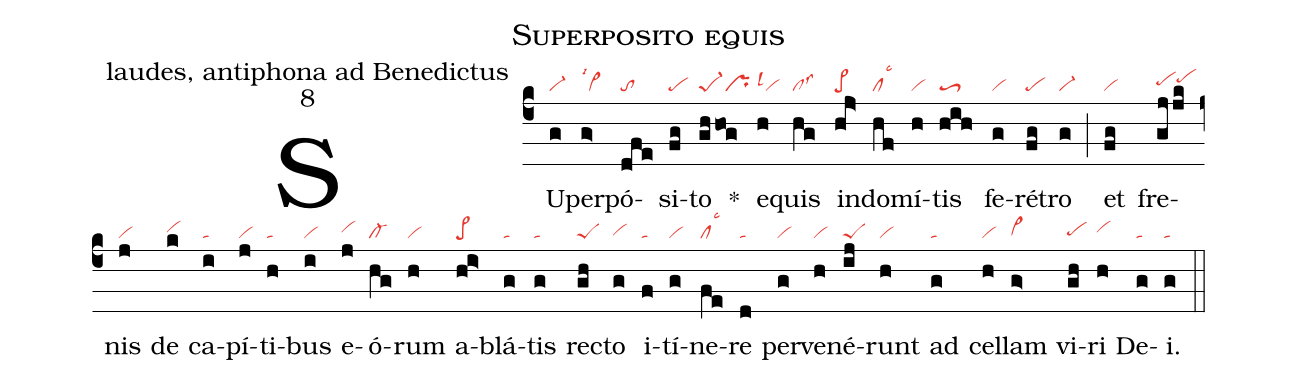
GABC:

name: Superposito equis;
office-part: laudes, antiphona ad Benedictus;
mode: 8;
nabc-lines: 1;
%%
(c4)
SU(g|vi-)per(g>|vi>lsi1)pó(dfe|to)si(fg|pe)to(gh/hog|pe-1pr) *()
e(h|vilsl1)quis(hg|cllss3) in(hj>|pe>)do(hf|cllsc3)mí(h|vi)tis(hih|toS3) fe(g|vi)rét(fg|pe)ro(g|vi-) (;)
et(fg|vi) fre(gjjk|pehhpehi)nis(j|vi) de(k|vihh) ca(i|ta)pí(j|vi)ti(h|ta)bus(i|vi) e(j|vihh)ó(hg|cl-)rum(h|vi) a(hi>|pe>)blá(g|ta)tis(g|ta) rec(gh|peS)to(g|vihg) i(f|ta)tí(g|vi)ne(fe|cllsc3)re(d|ta) per(g|vi)ve(h|vi)né(ij|peS)runt(h|vi) ad(g|ta) cel(h|vi)lam(g>|vi>hg) vi(gh|pehg)ri(h|vihh) De(g|ta)i.(g|ta) (::)
